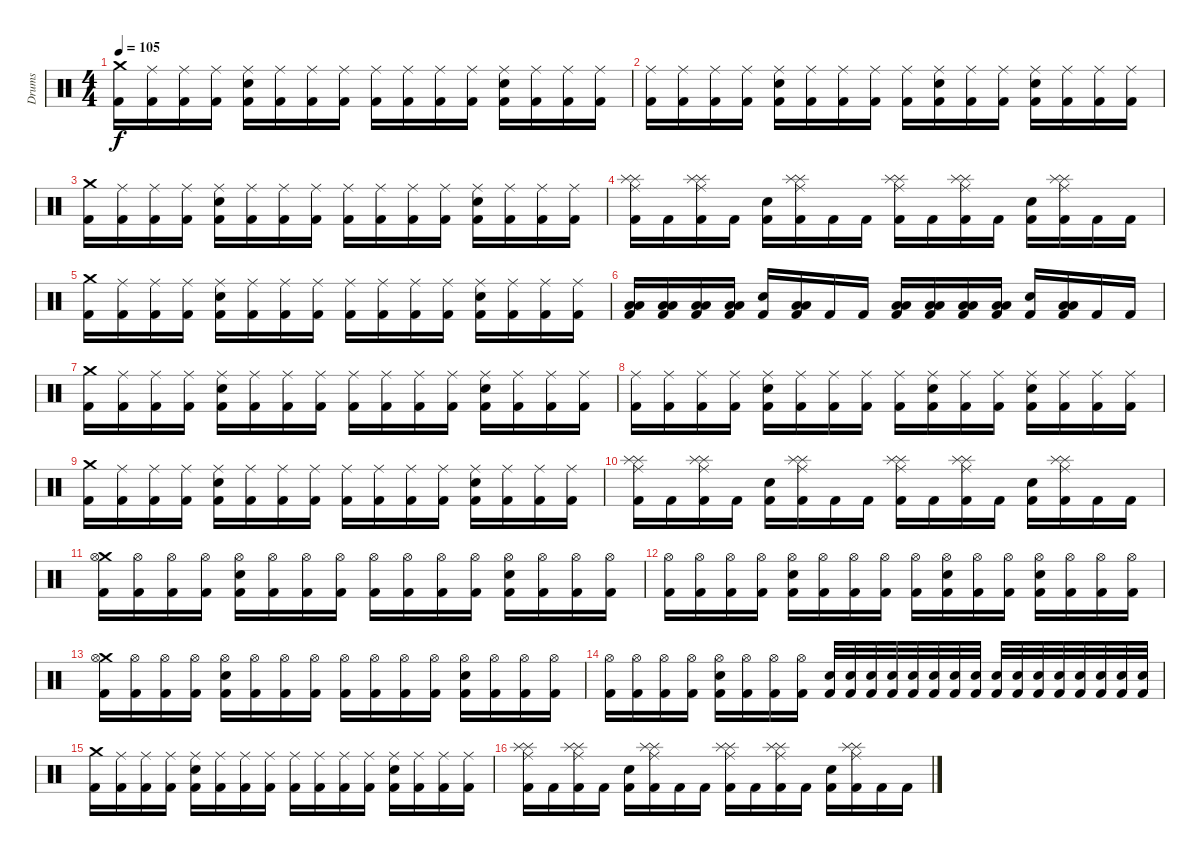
\track ("Drums" "Drums") {instrument percussion}
\staff {score}
\articulation defaults
\ts (4 4)
\tempo 105
\clef neutral
\ks c
("Crash medium (hit)" "Kick (hit) 2").16{dy f} ("Ride (middle)" "Kick (hit) 2").16 ("Ride (middle)" "Kick (hit) 2").16 ("Ride (middle)" "Kick (hit) 2").16 ("Ride (middle)" "Snare (hit) 2" "Kick (hit) 2").16 ("Ride (middle)" "Kick (hit) 2").16 ("Ride (middle)" "Kick (hit) 2").16 ("Ride (middle)" "Kick (hit) 2").16 ("Ride (middle)" "Kick (hit) 2").16 ("Ride (middle)" "Kick (hit) 2").16 ("Ride (middle)" "Kick (hit) 2").16 ("Ride (middle)" "Kick (hit) 2").16 ("Ride (middle)" "Snare (hit) 2" "Kick (hit) 2").16 ("Ride (middle)" "Kick (hit) 2").16 ("Ride (middle)" "Kick (hit) 2").16 ("Ride (middle)" "Kick (hit) 2").16 |
("Ride (middle)" "Kick (hit) 2").16 ("Ride (middle)" "Kick (hit) 2").16 ("Ride (middle)" "Kick (hit) 2").16 ("Ride (middle)" "Kick (hit) 2").16 ("Ride (middle)" "Snare (hit) 2" "Kick (hit) 2").16 ("Ride (middle)" "Kick (hit) 2").16 ("Ride (middle)" "Kick (hit) 2").16 ("Ride (middle)" "Kick (hit) 2").16 ("Ride (middle)" "Kick (hit) 2").16 ("Ride (middle)" "Snare (hit) 2" "Kick (hit) 2").16 ("Ride (middle)" "Kick (hit) 2").16 ("Ride (middle)" "Kick (hit) 2").16 ("Ride (middle)" "Snare (hit) 2" "Kick (hit) 2").16 ("Ride (middle)" "Kick (hit) 2").16 ("Ride (middle)" "Kick (hit) 2").16 ("Ride (middle)" "Kick (hit) 2").16 |
("Crash medium (hit)" "Kick (hit) 2").16 ("Ride (middle)" "Kick (hit) 2").16 ("Ride (middle)" "Kick (hit) 2").16 ("Ride (middle)" "Kick (hit) 2").16 ("Ride (middle)" "Snare (hit) 2" "Kick (hit) 2").16 ("Ride (middle)" "Kick (hit) 2").16 ("Ride (middle)" "Kick (hit) 2").16 ("Ride (middle)" "Kick (hit) 2").16 ("Ride (middle)" "Kick (hit) 2").16 ("Ride (middle)" "Kick (hit) 2").16 ("Ride (middle)" "Kick (hit) 2").16 ("Ride (middle)" "Kick (hit) 2").16 ("Ride (middle)" "Snare (hit) 2" "Kick (hit) 2").16 ("Ride (middle)" "Kick (hit) 2").16 ("Ride (middle)" "Kick (hit) 2").16 ("Ride (middle)" "Kick (hit) 2").16 |
("Splash (hit)" "Ride (middle)" "Splash (hit)" "Kick (hit) 2").16 "Kick (hit) 2".16 ("Splash (hit)" "Ride (middle)" "Splash (hit)" "Kick (hit) 2").16 "Kick (hit) 2".16 ("Snare (hit) 2" "Kick (hit) 2").16 ("Splash (hit)" "Ride (middle)" "Splash (hit)" "Kick (hit) 2").16 "Kick (hit) 2".16 "Kick (hit) 2".16 ("Splash (hit)" "Ride (middle)" "Splash (hit)" "Kick (hit) 2").16 "Kick (hit) 2".16 ("Splash (hit)" "Ride (middle)" "Splash (hit)" "Kick (hit) 2").16 "Kick (hit) 2".16 ("Snare (hit) 2" "Kick (hit) 2").16 ("Splash (hit)" "Ride (middle)" "Splash (hit)" "Kick (hit) 2").16 "Kick (hit) 2".16 "Kick (hit) 2".16 |
("Crash medium (hit)" "Kick (hit) 2").16 ("Ride (middle)" "Kick (hit) 2").16 ("Ride (middle)" "Kick (hit) 2").16 ("Ride (middle)" "Kick (hit) 2").16 ("Ride (middle)" "Snare (hit) 2" "Kick (hit) 2").16 ("Ride (middle)" "Kick (hit) 2").16 ("Ride (middle)" "Kick (hit) 2").16 ("Ride (middle)" "Kick (hit) 2").16 ("Ride (middle)" "Kick (hit) 2").16 ("Ride (middle)" "Kick (hit) 2").16 ("Ride (middle)" "Kick (hit) 2").16 ("Ride (middle)" "Kick (hit) 2").16 ("Ride (middle)" "Snare (hit) 2" "Kick (hit) 2").16 ("Ride (middle)" "Kick (hit) 2").16 ("Ride (middle)" "Kick (hit) 2").16 ("Ride (middle)" "Kick (hit) 2").16 |
("Low Floor Tom (hit)" "Low Floor Tom (hit)" "Kick (hit) 2").16 ("Low Floor Tom (hit)" "Low Floor Tom (hit)" "Kick (hit) 2").16 ("Low Floor Tom (hit)" "Low Floor Tom (hit)" "Kick (hit) 2").16 ("Low Floor Tom (hit)" "Low Floor Tom (hit)" "Kick (hit) 2").16 ("Snare (hit) 2" "Kick (hit) 2").16 ("Low Floor Tom (hit)" "Low Floor Tom (hit)" "Kick (hit) 2").16 "Kick (hit) 2".16 "Kick (hit) 2".16 ("Low Floor Tom (hit)" "Low Floor Tom (hit)" "Kick (hit) 2").16 ("Low Floor Tom (hit)" "Low Floor Tom (hit)" "Kick (hit) 2").16 ("Low Floor Tom (hit)" "Low Floor Tom (hit)" "Kick (hit) 2").16 ("Low Floor Tom (hit)" "Low Floor Tom (hit)" "Kick (hit) 2").16 ("Snare (hit) 2" "Kick (hit) 2").16 ("Low Floor Tom (hit)" "Low Floor Tom (hit)" "Kick (hit) 2").16 "Kick (hit) 2".16 "Kick (hit) 2".16 |
("Crash medium (hit)" "Kick (hit) 2").16 ("Ride (middle)" "Kick (hit) 2").16 ("Ride (middle)" "Kick (hit) 2").16 ("Ride (middle)" "Kick (hit) 2").16 ("Ride (middle)" "Snare (hit) 2" "Kick (hit) 2").16 ("Ride (middle)" "Kick (hit) 2").16 ("Ride (middle)" "Kick (hit) 2").16 ("Ride (middle)" "Kick (hit) 2").16 ("Ride (middle)" "Kick (hit) 2").16 ("Ride (middle)" "Kick (hit) 2").16 ("Ride (middle)" "Kick (hit) 2").16 ("Ride (middle)" "Kick (hit) 2").16 ("Ride (middle)" "Snare (hit) 2" "Kick (hit) 2").16 ("Ride (middle)" "Kick (hit) 2").16 ("Ride (middle)" "Kick (hit) 2").16 ("Ride (middle)" "Kick (hit) 2").16 |
("Ride (middle)" "Kick (hit) 2").16 ("Ride (middle)" "Kick (hit) 2").16 ("Ride (middle)" "Kick (hit) 2").16 ("Ride (middle)" "Kick (hit) 2").16 ("Ride (middle)" "Snare (hit) 2" "Kick (hit) 2").16 ("Ride (middle)" "Kick (hit) 2").16 ("Ride (middle)" "Kick (hit) 2").16 ("Ride (middle)" "Kick (hit) 2").16 ("Ride (middle)" "Kick (hit) 2").16 ("Ride (middle)" "Snare (hit) 2" "Kick (hit) 2").16 ("Ride (middle)" "Kick (hit) 2").16 ("Ride (middle)" "Kick (hit) 2").16 ("Ride (middle)" "Snare (hit) 2" "Kick (hit) 2").16 ("Ride (middle)" "Kick (hit) 2").16 ("Ride (middle)" "Kick (hit) 2").16 ("Ride (middle)" "Kick (hit) 2").16 |
("Crash medium (hit)" "Kick (hit) 2").16 ("Ride (middle)" "Kick (hit) 2").16 ("Ride (middle)" "Kick (hit) 2").16 ("Ride (middle)" "Kick (hit) 2").16 ("Ride (middle)" "Snare (hit) 2" "Kick (hit) 2").16 ("Ride (middle)" "Kick (hit) 2").16 ("Ride (middle)" "Kick (hit) 2").16 ("Ride (middle)" "Kick (hit) 2").16 ("Ride (middle)" "Kick (hit) 2").16 ("Ride (middle)" "Kick (hit) 2").16 ("Ride (middle)" "Kick (hit) 2").16 ("Ride (middle)" "Kick (hit) 2").16 ("Ride (middle)" "Snare (hit) 2" "Kick (hit) 2").16 ("Ride (middle)" "Kick (hit) 2").16 ("Ride (middle)" "Kick (hit) 2").16 ("Ride (middle)" "Kick (hit) 2").16 |
("Splash (hit)" "Ride (middle)" "Splash (hit)" "Kick (hit) 2").16 "Kick (hit) 2".16 ("Splash (hit)" "Ride (middle)" "Splash (hit)" "Kick (hit) 2").16 "Kick (hit) 2".16 ("Snare (hit) 2" "Kick (hit) 2").16 ("Splash (hit)" "Ride (middle)" "Splash (hit)" "Kick (hit) 2").16 "Kick (hit) 2".16 "Kick (hit) 2".16 ("Splash (hit)" "Ride (middle)" "Splash (hit)" "Kick (hit) 2").16 "Kick (hit) 2".16 ("Splash (hit)" "Ride (middle)" "Splash (hit)" "Kick (hit) 2").16 "Kick (hit) 2".16 ("Snare (hit) 2" "Kick (hit) 2").16 ("Splash (hit)" "Ride (middle)" "Splash (hit)" "Kick (hit) 2").16 "Kick (hit) 2".16 "Kick (hit) 2".16 |
("Crash medium (hit)" "Hi-Hat (open)" "Kick (hit) 2").16 ("Hi-Hat (open)" "Kick (hit) 2").16 ("Hi-Hat (open)" "Kick (hit) 2").16 ("Hi-Hat (open)" "Kick (hit) 2").16 ("Hi-Hat (open)" "Snare (hit) 2" "Kick (hit) 2").16 ("Hi-Hat (open)" "Kick (hit) 2").16 ("Hi-Hat (open)" "Kick (hit) 2").16 ("Hi-Hat (open)" "Kick (hit) 2").16 ("Hi-Hat (open)" "Kick (hit) 2").16 ("Hi-Hat (open)" "Kick (hit) 2").16 ("Hi-Hat (open)" "Kick (hit) 2").16 ("Hi-Hat (open)" "Kick (hit) 2").16 ("Hi-Hat (open)" "Snare (hit) 2" "Kick (hit) 2").16 ("Hi-Hat (open)" "Kick (hit) 2").16 ("Hi-Hat (open)" "Kick (hit) 2").16 ("Hi-Hat (open)" "Kick (hit) 2").16 |
("Hi-Hat (open)" "Kick (hit) 2").16 ("Hi-Hat (open)" "Kick (hit) 2").16 ("Hi-Hat (open)" "Kick (hit) 2").16 ("Hi-Hat (open)" "Kick (hit) 2").16 ("Hi-Hat (open)" "Snare (hit) 2" "Kick (hit) 2").16 ("Hi-Hat (open)" "Kick (hit) 2").16 ("Hi-Hat (open)" "Kick (hit) 2").16 ("Hi-Hat (open)" "Kick (hit) 2").16 ("Hi-Hat (open)" "Kick (hit) 2").16 ("Hi-Hat (open)" "Snare (hit) 2" "Kick (hit) 2").16 ("Hi-Hat (open)" "Kick (hit) 2").16 ("Hi-Hat (open)" "Kick (hit) 2").16 ("Hi-Hat (open)" "Snare (hit) 2" "Kick (hit) 2").16 ("Hi-Hat (open)" "Kick (hit) 2").16 ("Hi-Hat (open)" "Kick (hit) 2").16 ("Hi-Hat (open)" "Kick (hit) 2").16 |
("Crash medium (hit)" "Hi-Hat (open)" "Kick (hit) 2").16 ("Hi-Hat (open)" "Kick (hit) 2").16 ("Hi-Hat (open)" "Kick (hit) 2").16 ("Hi-Hat (open)" "Kick (hit) 2").16 ("Hi-Hat (open)" "Snare (hit) 2" "Kick (hit) 2").16 ("Hi-Hat (open)" "Kick (hit) 2").16 ("Hi-Hat (open)" "Kick (hit) 2").16 ("Hi-Hat (open)" "Kick (hit) 2").16 ("Hi-Hat (open)" "Kick (hit) 2").16 ("Hi-Hat (open)" "Kick (hit) 2").16 ("Hi-Hat (open)" "Kick (hit) 2").16 ("Hi-Hat (open)" "Kick (hit) 2").16 ("Hi-Hat (open)" "Snare (hit) 2" "Kick (hit) 2").16 ("Hi-Hat (open)" "Kick (hit) 2").16 ("Hi-Hat (open)" "Kick (hit) 2").16 ("Hi-Hat (open)" "Kick (hit) 2").16 |
("Hi-Hat (open)" "Kick (hit) 2").16 ("Hi-Hat (open)" "Kick (hit) 2").16 ("Hi-Hat (open)" "Kick (hit) 2").16 ("Hi-Hat (open)" "Kick (hit) 2").16 ("Hi-Hat (open)" "Snare (hit) 2" "Kick (hit) 2").16 ("Hi-Hat (open)" "Kick (hit) 2").16 ("Hi-Hat (open)" "Kick (hit) 2").16 ("Hi-Hat (open)" "Kick (hit) 2").16 ("Snare (hit) 2" "Kick (hit) 2").32 ("Snare (hit) 2" "Kick (hit) 2").32 ("Snare (hit) 2" "Kick (hit) 2").32 ("Snare (hit) 2" "Kick (hit) 2").32 ("Snare (hit) 2" "Kick (hit) 2").32 ("Snare (hit) 2" "Kick (hit) 2").32 ("Snare (hit) 2" "Kick (hit) 2").32 ("Snare (hit) 2" "Kick (hit) 2").32 ("Snare (hit) 2" "Kick (hit) 2").32 ("Snare (hit) 2" "Kick (hit) 2").32 ("Snare (hit) 2" "Kick (hit) 2").32 ("Snare (hit) 2" "Kick (hit) 2").32 ("Snare (hit) 2" "Kick (hit) 2").32 ("Snare (hit) 2" "Kick (hit) 2").32 ("Snare (hit) 2" "Kick (hit) 2").32 ("Snare (hit) 2" "Kick (hit) 2").32 |
("Crash medium (hit)" "Kick (hit) 2").16 ("Ride (middle)" "Kick (hit) 2").16 ("Ride (middle)" "Kick (hit) 2").16 ("Ride (middle)" "Kick (hit) 2").16 ("Ride (middle)" "Snare (hit) 2" "Kick (hit) 2").16 ("Ride (middle)" "Kick (hit) 2").16 ("Ride (middle)" "Kick (hit) 2").16 ("Ride (middle)" "Kick (hit) 2").16 ("Ride (middle)" "Kick (hit) 2").16 ("Ride (middle)" "Kick (hit) 2").16 ("Ride (middle)" "Kick (hit) 2").16 ("Ride (middle)" "Kick (hit) 2").16 ("Ride (middle)" "Snare (hit) 2" "Kick (hit) 2").16 ("Ride (middle)" "Kick (hit) 2").16 ("Ride (middle)" "Kick (hit) 2").16 ("Ride (middle)" "Kick (hit) 2").16 |
("Splash (hit)" "Ride (middle)" "Splash (hit)" "Kick (hit) 2").16 "Kick (hit) 2".16 ("Splash (hit)" "Ride (middle)" "Splash (hit)" "Kick (hit) 2").16 "Kick (hit) 2".16 ("Snare (hit) 2" "Kick (hit) 2").16 ("Splash (hit)" "Ride (middle)" "Splash (hit)" "Kick (hit) 2").16 "Kick (hit) 2".16 "Kick (hit) 2".16 ("Splash (hit)" "Ride (middle)" "Splash (hit)" "Kick (hit) 2").16 "Kick (hit) 2".16 ("Splash (hit)" "Ride (middle)" "Splash (hit)" "Kick (hit) 2").16 "Kick (hit) 2".16 ("Snare (hit) 2" "Kick (hit) 2").16 ("Splash (hit)" "Ride (middle)" "Splash (hit)" "Kick (hit) 2").16 "Kick (hit) 2".16 "Kick (hit) 2".16
